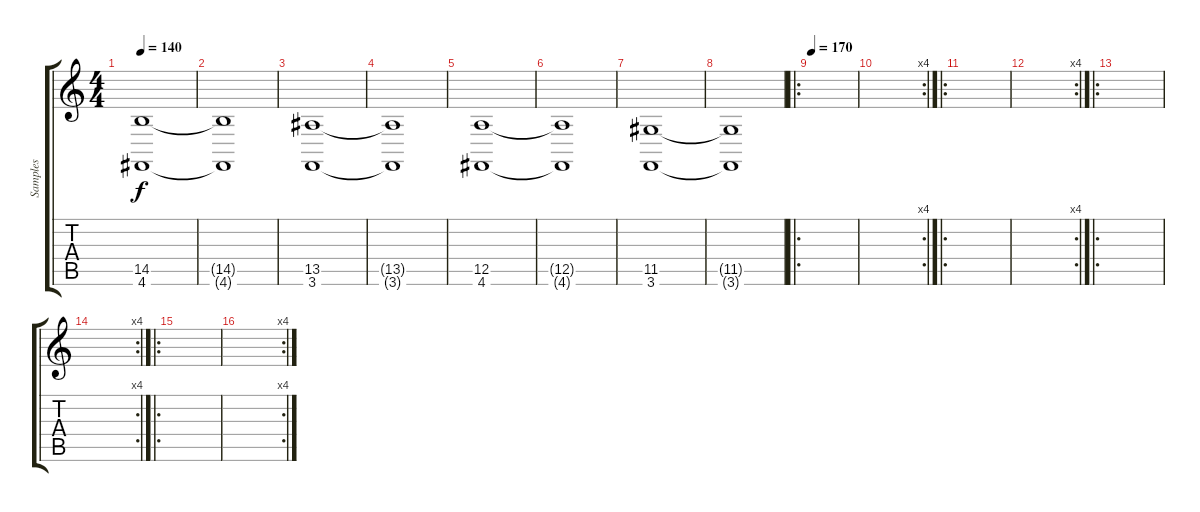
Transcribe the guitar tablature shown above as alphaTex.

\track ("Samples" "Samples") {instrument stringensemble1}
\staff {score tabs}
\tuning (E4 B3 G3 D3 A2 D2) {hide}
\ts (4 4)
\tempo 140
\clef g2
\ks c
(14.5 4.6).1{dy f} |
(14.5{t} 4.6{t}).1 |
(13.5 3.6).1 |
(13.5{t} 3.6{t}).1 |
(12.5 4.6).1 |
(12.5{t} 4.6{t}).1 |
(11.5 3.6).1 |
(11.5{t} 3.6{t}).1 |
\ro
\tempo 170
|
\rc 4
|
\ro
|
\rc 4
|
\ro
|
\rc 4
|
\ro
|
\rc 4
